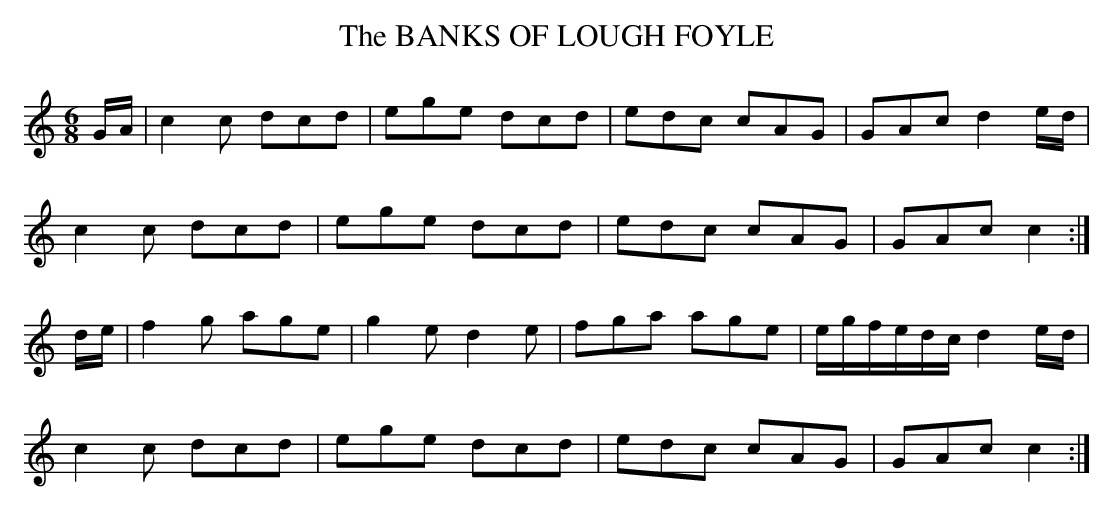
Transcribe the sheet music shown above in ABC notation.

X:1
T:BANKS OF LOUGH FOYLE, The
Y:"gaily"
M:6/8
L:1/8
K:C
G/A/|c2c dcd|ege dcd|edc cAG|GAc d2e/d/|
c2c dcd|ege dcd|edc cAG|GAc c2:|
d/e/|f2g age|g2e d2e|fga age|e/g/f/e/d/c/ d2e/d/|
c2c dcd|ege dcd|edc cAG|GAc c2:|
